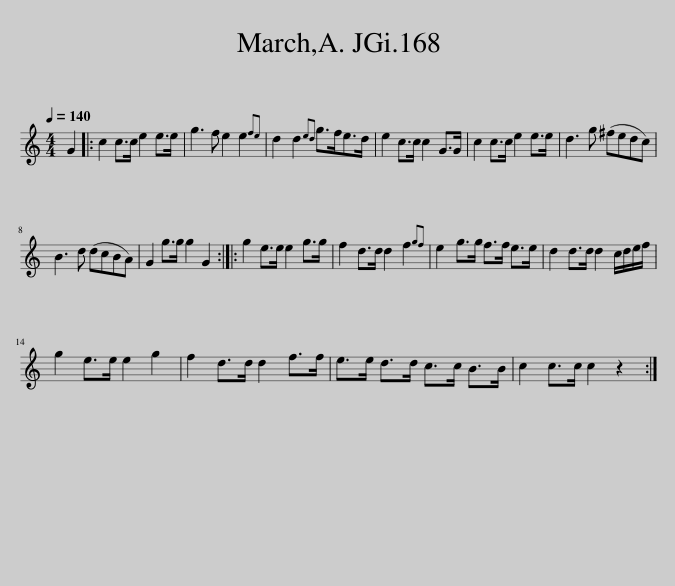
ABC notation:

X:1
L:1/8
Q:1/4=140
M:4/4
I:linebreak $
K:C
V:1 treble
V:1
 G2 |: c2 c>c e2 e>e | g3 f e2 e2{fe} | d2 d2{ed} g>fe>d | e2 c>c c2 G>G | %5
 c2 c>c e2 e>e | d3 g (^fedc) |$ B3 d (dcBA) | G2 g>g g2 G2 :: g2 e>e e2 g>g | %10
 f2 d>d d2 f2{gf} | e2 g>g f>f e>e | d2 d>d d2 c/d/e/f/ |$ g2 e>e e2 g2 | f2 d>d d2 f>f | %15
 e>e d>d c>c B>B | c2 c>c c2 z2 :| %17
